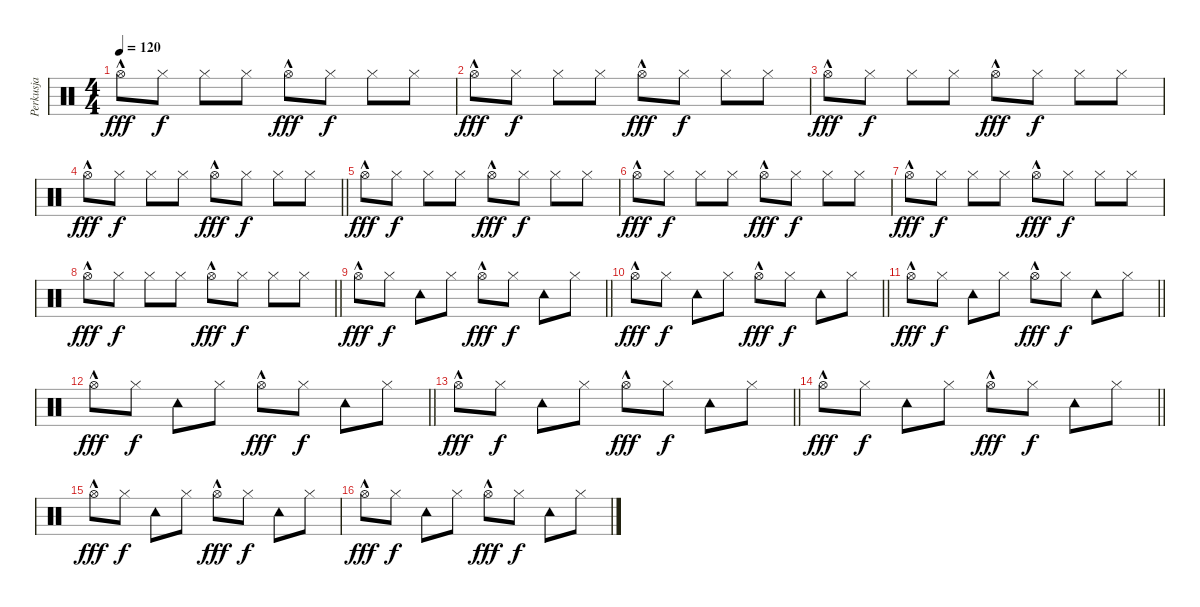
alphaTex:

\track ("Perkusja" "Perkusja") {instrument percussion}
\staff {score}
\articulation defaults
\ts (4 4)
\tempo 120
\clef neutral
\ks c "Hi-Hat (open)"{hac}.8{dy fff} "Hi-Hat (closed)".8{dy f} "Hi-Hat (closed)".8 "Hi-Hat (closed)".8 "Hi-Hat (open)"{hac}.8{dy fff} "Hi-Hat (closed)".8{dy f} "Hi-Hat (closed)".8 "Hi-Hat (closed)".8
|
"Hi-Hat (open)"{hac}.8{dy fff} "Hi-Hat (closed)".8{dy f} "Hi-Hat (closed)".8 "Hi-Hat (closed)".8 "Hi-Hat (open)"{hac}.8{dy fff} "Hi-Hat (closed)".8{dy f} "Hi-Hat (closed)".8 "Hi-Hat (closed)".8 |
"Hi-Hat (open)"{hac}.8{dy fff} "Hi-Hat (closed)".8{dy f} "Hi-Hat (closed)".8 "Hi-Hat (closed)".8 "Hi-Hat (open)"{hac}.8{dy fff} "Hi-Hat (closed)".8{dy f} "Hi-Hat (closed)".8 "Hi-Hat (closed)".8 |
\barLineRight lightlight "Hi-Hat (open)"{hac}.8{dy fff} "Hi-Hat (closed)".8{dy f} "Hi-Hat (closed)".8 "Hi-Hat (closed)".8 "Hi-Hat (open)"{hac}.8{dy fff} "Hi-Hat (closed)".8{dy f} "Hi-Hat (closed)".8 "Hi-Hat (closed)".8
|
"Hi-Hat (open)"{hac}.8{dy fff} "Hi-Hat (closed)".8{dy f} "Hi-Hat (closed)".8 "Hi-Hat (closed)".8 "Hi-Hat (open)"{hac}.8{dy fff} "Hi-Hat (closed)".8{dy f} "Hi-Hat (closed)".8 "Hi-Hat (closed)".8 |
"Hi-Hat (open)"{hac}.8{dy fff} "Hi-Hat (closed)".8{dy f} "Hi-Hat (closed)".8 "Hi-Hat (closed)".8 "Hi-Hat (open)"{hac}.8{dy fff} "Hi-Hat (closed)".8{dy f} "Hi-Hat (closed)".8 "Hi-Hat (closed)".8 |
"Hi-Hat (open)"{hac}.8{dy fff} "Hi-Hat (closed)".8{dy f} "Hi-Hat (closed)".8 "Hi-Hat (closed)".8 "Hi-Hat (open)"{hac}.8{dy fff} "Hi-Hat (closed)".8{dy f} "Hi-Hat (closed)".8 "Hi-Hat (closed)".8 |
\barLineRight lightlight "Hi-Hat (open)"{hac}.8{dy fff} "Hi-Hat (closed)".8{dy f} "Hi-Hat (closed)".8 "Hi-Hat (closed)".8 "Hi-Hat (open)"{hac}.8{dy fff} "Hi-Hat (closed)".8{dy f} "Hi-Hat (closed)".8 "Hi-Hat (closed)".8
|
\barLineRight lightlight "Hi-Hat (open)"{hac}.8{dy fff volume 11} "Hi-Hat (closed)".8{dy f} "Tambourine (hit)".8 "Hi-Hat (closed)".8 "Hi-Hat (open)"{hac}.8{dy fff} "Hi-Hat (closed)".8{dy f} "Tambourine (hit)".8 "Hi-Hat (closed)".8
|
\barLineRight lightlight "Hi-Hat (open)"{hac}.8{dy fff volume 11} "Hi-Hat (closed)".8{dy f} "Tambourine (hit)".8 "Hi-Hat (closed)".8 "Hi-Hat (open)"{hac}.8{dy fff} "Hi-Hat (closed)".8{dy f} "Tambourine (hit)".8 "Hi-Hat (closed)".8
|
\barLineRight lightlight "Hi-Hat (open)"{hac}.8{dy fff volume 11} "Hi-Hat (closed)".8{dy f} "Tambourine (hit)".8 "Hi-Hat (closed)".8 "Hi-Hat (open)"{hac}.8{dy fff} "Hi-Hat (closed)".8{dy f} "Tambourine (hit)".8 "Hi-Hat (closed)".8
|
\barLineRight lightlight "Hi-Hat (open)"{hac}.8{dy fff volume 11} "Hi-Hat (closed)".8{dy f} "Tambourine (hit)".8 "Hi-Hat (closed)".8 "Hi-Hat (open)"{hac}.8{dy fff} "Hi-Hat (closed)".8{dy f} "Tambourine (hit)".8 "Hi-Hat (closed)".8
|
\barLineRight lightlight "Hi-Hat (open)"{hac}.8{dy fff volume 11} "Hi-Hat (closed)".8{dy f} "Tambourine (hit)".8 "Hi-Hat (closed)".8 "Hi-Hat (open)"{hac}.8{dy fff} "Hi-Hat (closed)".8{dy f} "Tambourine (hit)".8 "Hi-Hat (closed)".8
|
\barLineRight lightlight "Hi-Hat (open)"{hac}.8{dy fff volume 11} "Hi-Hat (closed)".8{dy f} "Tambourine (hit)".8 "Hi-Hat (closed)".8 "Hi-Hat (open)"{hac}.8{dy fff} "Hi-Hat (closed)".8{dy f} "Tambourine (hit)".8 "Hi-Hat (closed)".8
|
"Hi-Hat (open)"{hac}.8{dy fff volume 11} "Hi-Hat (closed)".8{dy f} "Tambourine (hit)".8 "Hi-Hat (closed)".8 "Hi-Hat (open)"{hac}.8{dy fff} "Hi-Hat (closed)".8{dy f} "Tambourine (hit)".8 "Hi-Hat (closed)".8 |
"Hi-Hat (open)"{hac}.8{dy fff volume 11} "Hi-Hat (closed)".8{dy f} "Tambourine (hit)".8 "Hi-Hat (closed)".8 "Hi-Hat (open)"{hac}.8{dy fff} "Hi-Hat (closed)".8{dy f} "Tambourine (hit)".8 "Hi-Hat (closed)".8
